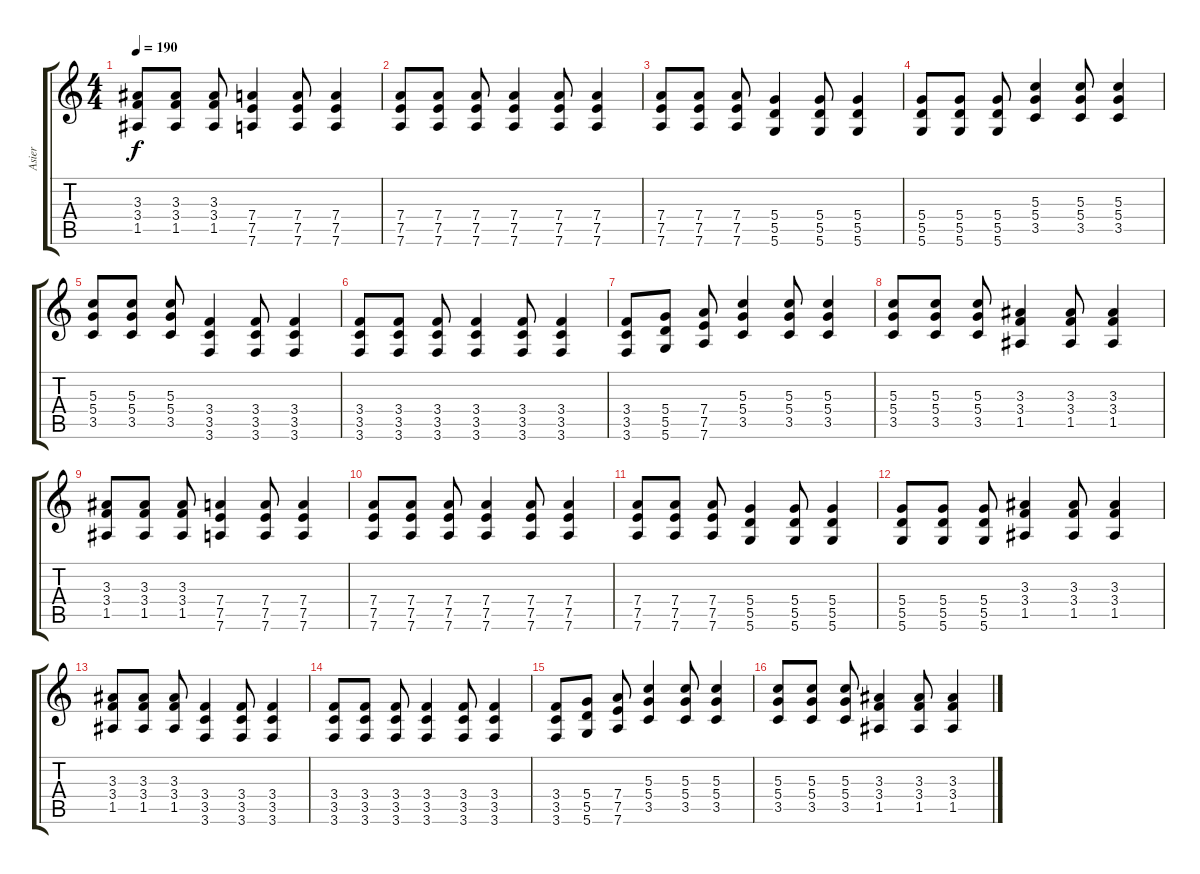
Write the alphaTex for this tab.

\track ("Asier" "Asier") {instrument distortionguitar}
\staff {score tabs}
\tuning (E4 B3 G3 D3 A2 D2) {hide}
\ts (4 4)
\tempo 190
\clef g2
\ks c
(3.3 3.4 1.5).8{dy f} (3.3 3.4 1.5).8 (3.3 3.4 1.5).8 (7.4 7.5 7.6).4 (7.4 7.5 7.6).8 (7.4 7.5 7.6).4 |
(7.4 7.5 7.6).8 (7.4 7.5 7.6).8 (7.4 7.5 7.6).8 (7.4 7.5 7.6).4 (7.4 7.5 7.6).8 (7.4 7.5 7.6).4 |
(7.4 7.5 7.6).8 (7.4 7.5 7.6).8 (7.4 7.5 7.6).8 (5.4 5.5 5.6).4 (5.4 5.5 5.6).8 (5.4 5.5 5.6).4 |
(5.4 5.5 5.6).8 (5.4 5.5 5.6).8 (5.4 5.5 5.6).8 (5.3 5.4 3.5).4 (5.3 5.4 3.5).8 (5.3 5.4 3.5).4 |
(5.3 5.4 3.5).8 (5.3 5.4 3.5).8 (5.3 5.4 3.5).8 (3.4 3.5 3.6).4 (3.4 3.5 3.6).8 (3.4 3.5 3.6).4 |
(3.4 3.5 3.6).8 (3.4 3.5 3.6).8 (3.4 3.5 3.6).8 (3.4 3.5 3.6).4 (3.4 3.5 3.6).8 (3.4 3.5 3.6).4 |
(3.4 3.5 3.6).8 (5.4 5.5 5.6).8 (7.4 7.5 7.6).8 (5.3 5.4 3.5).4 (5.3 5.4 3.5).8 (5.3 5.4 3.5).4 |
(5.3 5.4 3.5).8 (5.3 5.4 3.5).8 (5.3 5.4 3.5).8 (3.3 3.4 1.5).4 (3.3 3.4 1.5).8 (3.3 3.4 1.5).4 |
(3.3 3.4 1.5).8 (3.3 3.4 1.5).8 (3.3 3.4 1.5).8 (7.4 7.5 7.6).4 (7.4 7.5 7.6).8 (7.4 7.5 7.6).4 |
(7.4 7.5 7.6).8 (7.4 7.5 7.6).8 (7.4 7.5 7.6).8 (7.4 7.5 7.6).4 (7.4 7.5 7.6).8 (7.4 7.5 7.6).4 |
(7.4 7.5 7.6).8 (7.4 7.5 7.6).8 (7.4 7.5 7.6).8 (5.4 5.5 5.6).4 (5.4 5.5 5.6).8 (5.4 5.5 5.6).4 |
(5.4 5.5 5.6).8 (5.4 5.5 5.6).8 (5.4 5.5 5.6).8 (3.3 3.4 1.5).4 (3.3 3.4 1.5).8 (3.3 3.4 1.5).4 |
(3.3 3.4 1.5).8 (3.3 3.4 1.5).8 (3.3 3.4 1.5).8 (3.4 3.5 3.6).4 (3.4 3.5 3.6).8 (3.4 3.5 3.6).4 |
(3.4 3.5 3.6).8 (3.4 3.5 3.6).8 (3.4 3.5 3.6).8 (3.4 3.5 3.6).4 (3.4 3.5 3.6).8 (3.4 3.5 3.6).4 |
(3.4 3.5 3.6).8 (5.4 5.5 5.6).8 (7.4 7.5 7.6).8 (5.3 5.4 3.5).4 (5.3 5.4 3.5).8 (5.3 5.4 3.5).4 |
(5.3 5.4 3.5).8 (5.3 5.4 3.5).8 (5.3 5.4 3.5).8 (3.3 3.4 1.5).4 (3.3 3.4 1.5).8 (3.3 3.4 1.5).4
